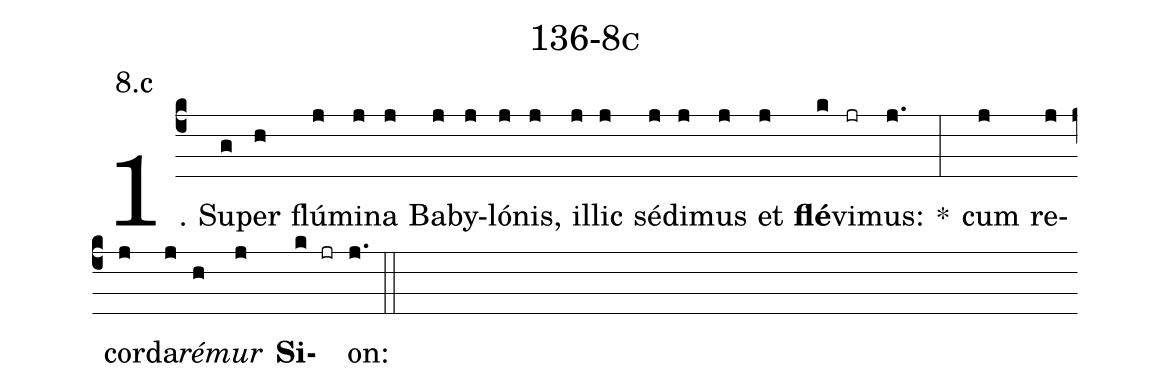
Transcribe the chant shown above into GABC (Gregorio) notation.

name: 136-8c;
annotation: 8.c;
%%
(c4)1. Su(g)per(h) flú(j)mi(j)na(j) Ba(j)by(j)ló(j)nis,(j) il(j)lic(j) sé(j)di(j)mus(j) et(j) <b>flé</b>(k)vi(jr)mus:(j.) *(:) cum(j) re(j)cor(j)da(j)<i>ré</i>(h)<i>mur</i>(j) <b>Si</b>(k jr)on:(j.) (::)
